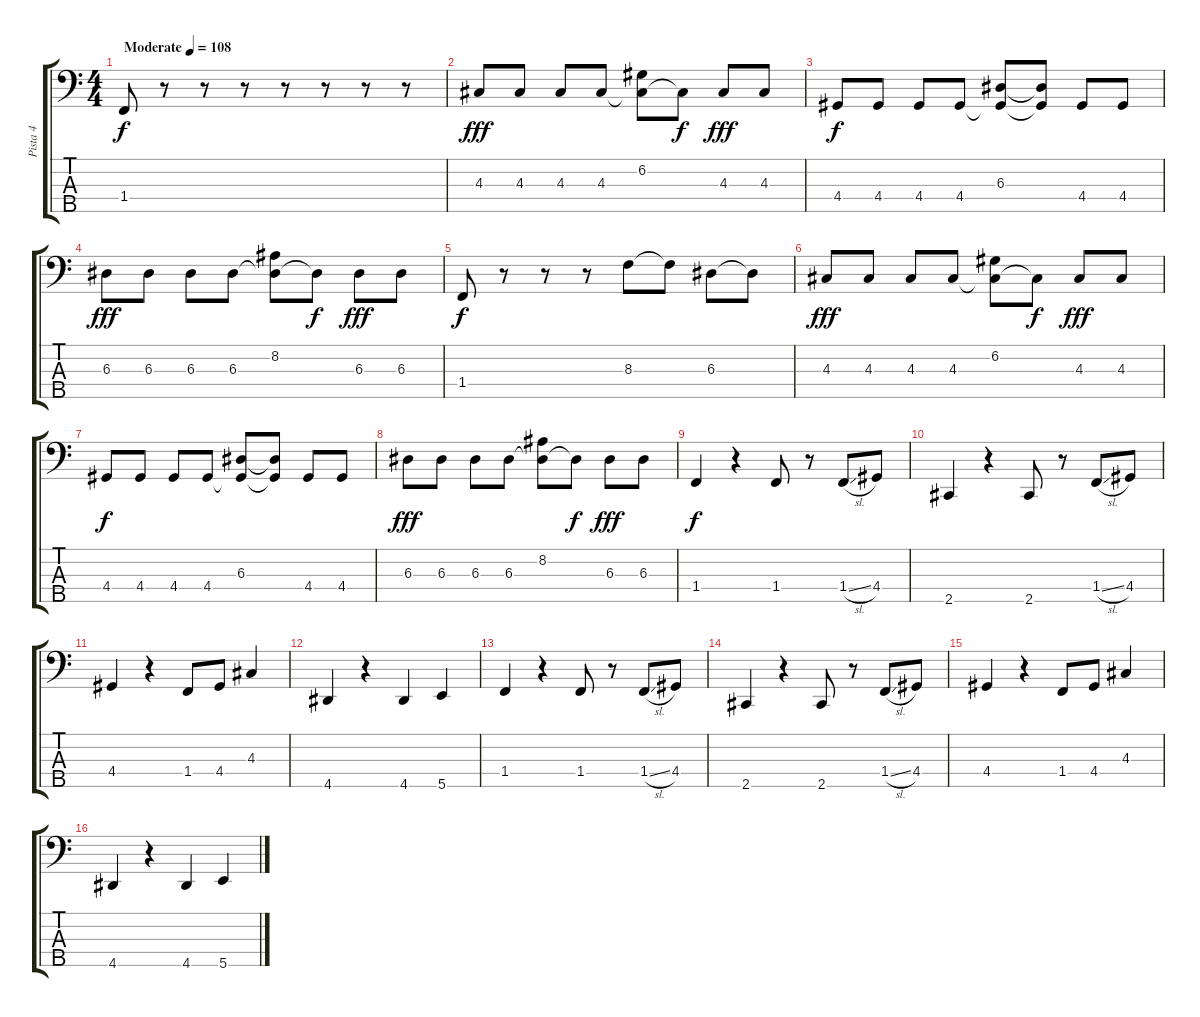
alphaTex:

\track ("Pista 4" "Pista 4") {instrument electricbassfinger}
\staff {score tabs}
\tuning (G2 D2 A1 E1 B0) {hide}
\ts (4 4)
\tempo (108 "Moderate")
\clef f4
\ks c
1.4.8{dy f instrument electricbassfinger} r.8 r.8 r.8 r.8 r.8 r.8 r.8 |
4.3.8{dy fff} 4.3.8 4.3.8 4.3.8 (6.2 4.3{t}).8 4.3{t}.8{dy f} 4.3.8{dy fff} 4.3.8 |
4.4.8{dy f} 4.4.8 4.4.8 4.4.8 (6.3 4.4{t}).8 (6.3{t} 4.4{t}).8 4.4.8 4.4.8 |
6.3.8{dy fff} 6.3.8 6.3.8 6.3.8 (8.2 6.3{t}).8 6.3{t}.8{dy f} 6.3.8{dy fff} 6.3.8 |
1.4.8{dy f} r.8 r.8 r.8 8.3.8 8.3{t}.8 6.3.8 6.3{t}.8 |
4.3.8{dy fff} 4.3.8 4.3.8 4.3.8 (6.2 4.3{t}).8 4.3{t}.8{dy f} 4.3.8{dy fff} 4.3.8 |
4.4.8{dy f} 4.4.8 4.4.8 4.4.8 (6.3 4.4{t}).8 (6.3{t} 4.4{t}).8 4.4.8 4.4.8 |
6.3.8{dy fff} 6.3.8 6.3.8 6.3.8 (8.2 6.3{t}).8 6.3{t}.8{dy f} 6.3.8{dy fff} 6.3.8 |
1.4.4{dy f} r.4 1.4.8 r.8 1.4{sl}.8 4.4.8 |
2.5.4 r.4 2.5.8 r.8 1.4{sl}.8 4.4.8 |
4.4.4 r.4 1.4.8 4.4.8 4.3.4 |
4.5.4 r.4 4.5.4 5.5.4 |
1.4.4 r.4 1.4.8 r.8 1.4{sl}.8 4.4.8 |
2.5.4 r.4 2.5.8 r.8 1.4{sl}.8 4.4.8 |
4.4.4 r.4 1.4.8 4.4.8 4.3.4 |
4.5.4 r.4 4.5.4 5.5.4
